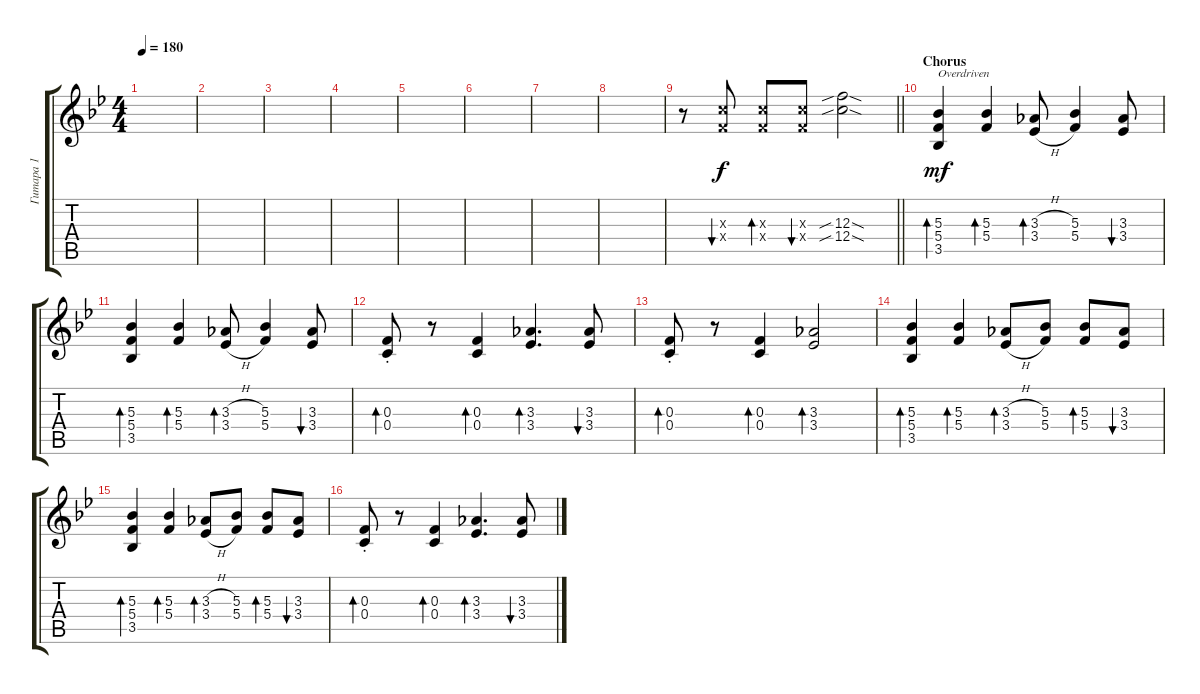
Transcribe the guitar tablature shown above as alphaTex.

\track ("Гитара 1" "Гитара 1") {instrument distortionguitar}
\staff {score tabs}
\tuning (D4 A3 F3 C3 G2 D2) {hide}
\ts (4 4)
\tempo 180
\clef g2
\ks gminor
|
|
|
|
|
|
|
|
\barLineRight lightlight
r.8 (7.3{x} 5.4{x}).8{bu 60} (7.3{x} 5.4{x}).8{bd 60} (7.3{x} 5.4{x}).8{bu 60} (12.3{sib sod} 12.4{sib sod}).2 |
\section ("" "Chorus")
(5.3 5.4 3.5).4{bd 60 txt "Overdriven" dy mf instrument distortionguitar} (5.3 5.4).4{bd 60} (3.3{h} 3.4{h}).8{bd 60} (5.3 5.4).4 (3.3 3.4).8{bu 60} |
(5.3 5.4 3.5).4{bd 60} (5.3 5.4).4{bd 60} (3.3{h} 3.4{h}).8{bd 60} (5.3 5.4).4 (3.3 3.4).8{bu 60} |
(0.3{st} 0.4{st}).8{bd 60} r.8 (0.3 0.4).4{bd 60} (3.3 3.4).4{d bd 60} (3.3 3.4).8{bu 60} |
(0.3{st} 0.4{st}).8{bd 60} r.8 (0.3 0.4).4{bd 60} (3.3 3.4).2{bd 60} |
(5.3 5.4 3.5).4{bd 60} (5.3 5.4).4{bd 60} (3.3{h} 3.4{h}).8{bd 60} (5.3 5.4).8 (5.3 5.4).8{bd 60} (3.3 3.4).8{bu 60} |
(5.3 5.4 3.5).4{bd 60} (5.3 5.4).4{bd 60} (3.3{h} 3.4{h}).8{bd 60} (5.3 5.4).8 (5.3 5.4).8{bd 60} (3.3 3.4).8{bu 60} |
(0.3{st} 0.4{st}).8{bd 60} r.8 (0.3 0.4).4{bd 60} (3.3 3.4).4{d bd 60} (3.3 3.4).8{bu 60}
